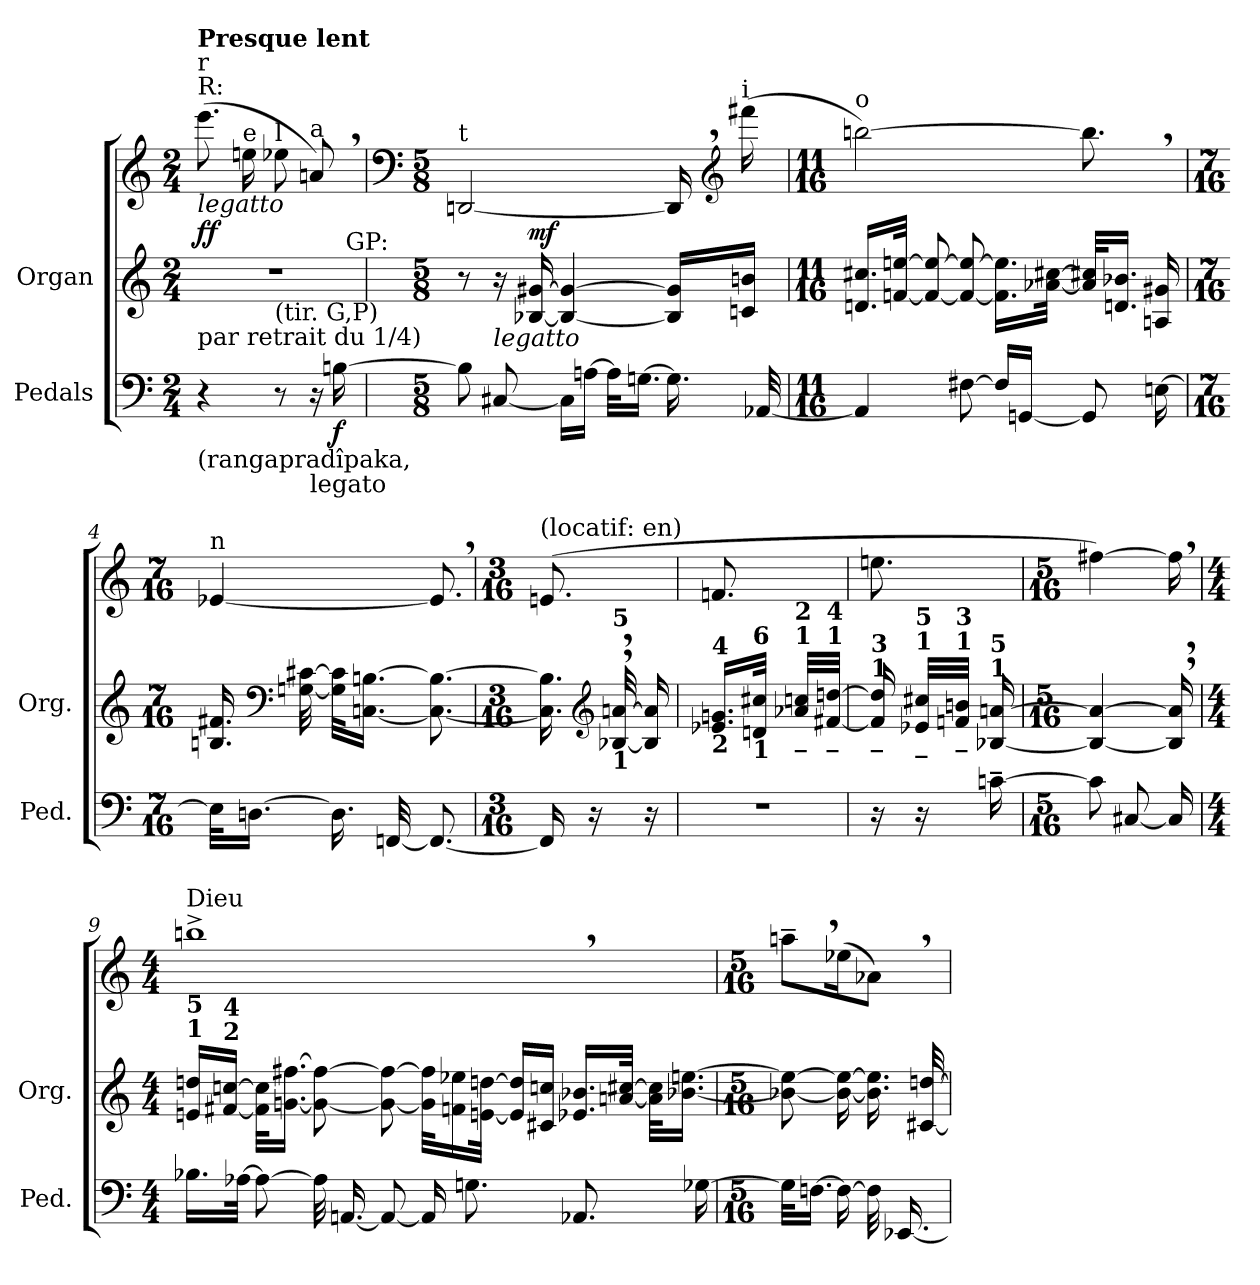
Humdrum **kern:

**kern	**dynam	**kern	**kern	**dynam
*part2	*part2	*part1	*part1	*part1
*staff3	*staff3	*staff2	*staff1	*staff1/2
*I"Pedals	*	*I"Organ	*	*
*I'Ped.	*	*I'Org.	*	*
!!LO:PB:g=z
*clefF4	*	*clefG2	*clefG2	*
*k[]	*	*k[]	*k[]	*
*C:	*	*C:	*C:	*
*M2/4	*	*M2/4	*M2/4	*
*MM60	*	*MM60	*MM60	*
=1	=1	=1	=1	=1
!	!	!	!LO:TX:a:t=R&colon;	!
!	!	!	!LO:TX:b:i:t=legatto	!
!	!	!	!LO:TX:a:t=r	!
!	!	!	!LO:TX:a:B:t=Presque lent	!
!LO:TX:b:t=(rangapradîpaka,	!	!	!	!
!LO:TX:t=par retrait du 1/4)	!	!	!	!
!	!	!LO:N:vis=1	!	!
*	*	*^	*	*
4r	.	2r	4ryy	(8.eeei\	ff
!	!	!	!	!LO:TX:a:t=e	!
.	.	.	.	16eeni\	.
!	!	!	!	!LO:TX:a:t=l	!
!LO:TX:a:t=(tir. G,P)	!	!	!	!	!
8r	.	.	8ryy	8ee-Xi\	.
!	!	!	!	!LO:TX:a:t=a	!
!LO:TX:b:t=legato	!	!	!	!	!
16r	.	.	16ryy	8an,i/)	.
[>16Bni\	f	.	64.ryy	.	.
!	!	!	!LO:TX:a:t=GP&colon;	!	!
.	.	.	32ryy	.	.
.	.	.	128ryy	.	.
*	*	*v	*v	*	*
=2	=2	=2	=2	=2
*	*	*	*clefF4	*
*M5/8	*	*M5/8	*M5/8	*
*	*	*^	*	*
!	!	!	!	!LO:TX:a:t=t	!
*	*	*v	*v	*	*
8Bi\]	.	8r	[<2DDni/	.
!	!	!LO:TX:b:i:t=legatto	!	!
[<8C#Xi/	.	16r	.	.
.	.	[<16B-Xi/ [>16g#Xi	.	mf
16C#i\LL]	.	4B-i/_< 4g#i_>	.	.
[>16Ani\JJ	.	.	.	.
32Ai\KLL]	.	.	.	.
[>16.Gni\JJ	.	.	.	.
16.Gi\]	.	16B-i/] 16g#i]LL	16DD,i/]	.
*	*	*	*clefG2	*
!	!	!	!LO:TX:a:t=i	!
.	.	16cni/ 16bniJJ	(16fff#Xi\	.
[<32AA-Xi/	.	.	.	.
!!LO:LB:g=z
=3	=3	=3	=3	=3
*M11/16	*	*M11/16	*M11/16	*
!	!	!	!LO:TX:a:t=o	!
4AA-i/]	.	16.dni/ 16.cc#XiLL	[>2bbni\)	.
.	.	[<32fni/ [>32eeniJJk	.	.
.	.	8fi/_< 8eei_>	.	.
[>8F#Xi\	.	8fi/_< 8eei_>	.	.
16F#i/LL]	.	16.fi\] 16.eei]LL	.	.
[<16GGni/JJ	.	.	.	.
.	.	[<32a-Xi\ [>32cc#XiJJk	.	.
8GGi/]	.	32a-i/] 32cc#Xi]KLL	8.bb,i\]	.
.	.	16.dni/ 16.b-XiJJ	.	.
[>16Eni\	.	16Ani/ 16g#Xi	.	.
=4	=4	=4	=4	=4
*M7/16	*	*M7/16	*M7/16	*
!	!	!	!LO:TX:a:t=n	!
32Ei\KLL]	.	16.Bni/ 16.f#Xi	[<4e-Xi/	.
[>16.Dn<i\JJ	.	.	.	.
*	*	*clefF4	*	*
.	.	[<32Gni\ [>32c#Xi	.	.
16.Di\]	.	32Gi\] 32c#i]KLL	.	.
.	.	[<16.Cni\ [>16.BniJJ	.	.
[<32FFni/	.	.	.	.
8.FFi/_<	.	8.Ci\_< 8.Bni_>	8.e-,i/]	.
!!LO:LB:g=z
=5	=5	=5	=5	=5
*M3/16	*	*M3/16	*M3/16	*
!	!	!	!LO:TX:a:t=(locatif&colon; en)	!
16FFi/]	.	16.Ci\] 16.Bi]	(8.eni/	.
16r	.	.	.	.
*	*	*clefG2	*	*
!	!	!LO:TX:b:B:t=1	!	!
!	!	!LO:TX:B:t=5	!	!
.	.	[<32B-Xi/, [>32ani,	.	.
16r	.	16B-i/] 16ai]	.	.
=6	=6	=6	=6	=6
!	!	!LO:TX:b:B:t=2	!	!
!	!	!LO:TX:B:t=4	!	!
!LO:N:vis=1	!	!	!	!
8.r	.	16.e-Xi/ 16.gniLL	8.fni/	.
!	!	!LO:TX:b:B:t=1	!	!
!	!	!LO:TX:B:t=6	!	!
.	.	32dni/ 32cc#XiJJk	.	.
!	!	!LO:TX:b:B:t=_	!	!
!	!	!LO:TX:B:t=1	!	!
!	!	!LO:TX:B:t=2	!	!
.	.	32a-Xi/ 32ccniLLL	.	.
!	!	!LO:TX:b:B:t=_	!	!
!	!	!LO:TX:B:t=1	!	!
!	!	!LO:TX:B:t=4	!	!
.	.	[<32f#Xi/ [>32ddniJJJ	.	.
=7	=7	=7	=7	=7
!	!	!LO:TX:b:B:t=_	!	!
!	!	!LO:TX:B:t=1	!	!
!	!	!LO:TX:B:t=3	!	!
16r	.	16f#i/] 16ddni]	8.eeni\	.
!	!	!LO:TX:b:B:t=_	!	!
!	!	!LO:TX:B:t=1	!	!
!	!	!LO:TX:B:t=5	!	!
16r	.	32e-Xi/ 32cc#XiLLL	.	.
!	!	!LO:TX:b:B:t=_	!	!
!	!	!LO:TX:B:t=1	!	!
!	!	!LO:TX:B:t=3	!	!
.	.	32fni/ 32bniJJJ	.	.
!	!	!LO:TX:b:B:t=_	!	!
!	!	!LO:TX:B:t=1	!	!
!	!	!LO:TX:B:t=5	!	!
[>16cni\	.	[<16B-Xi/ [>16ani	.	.
=8	=8	=8	=8	=8
*M5/16	*	*M5/16	*M5/16	*
8ci\]	.	4B-i/_< 4ai_>	[>4ff#Xi\)	.
[<8C#Xi/	.	.	.	.
16C#i/]	.	16B-i/], 16ai],	16ff#,i\]	.
!!LO:LB:g=z
=9	=9	=9	=9	=9
*M4/4	*	*M4/4	*M4/4	*
!	!	!	!LO:TX:a:t=Dieu	!
!	!	!LO:TX:a:B:t=1	!	!
!	!	!LO:TX:B:t=5	!	!
16.B-Xi\LL	.	16eni/ 16ddniLL	1bbn^,i	.
!	!	!LO:TX:a:B:t=2	!	!
!	!	!LO:TX:B:t=4	!	!
.	.	[<16f#Xi/ [>16ccniJJ	.	.
[>32A-X<i\JJk	.	.	.	.
8A-i\_>	.	32f#i\] 32cci]KLL	.	.
.	.	[<16.gni\ [>16.ff#XiJJ	.	.
32A-i\]	.	8gi\_< 8ff#i_>	.	.
[<16.AAni/	.	.	.	.
8AAi/_<	.	8gi\_< 8ff#i_>	.	.
16AAi/]	.	32gi\] 32ff#i]KLL	.	.
.	.	16fni\ 16ee-Xi	.	.
8.Gni\	.	.	.	.
.	.	[<32eni\ [>32ddniJJk	.	.
.	.	16eni/] 16ddni]LL	.	.
.	.	16c#Xi/ 16ccniJJ	.	.
8.AA-Xi/	.	16.e-Xi/ 16.b-XiLL	.	.
.	.	[<32ani/ [>32cc#XiJJk	.	.
.	.	32ai\] 32cc#i]KLL	.	.
.	.	[<16.b-Xi\ [>16.eeniJJ	.	.
[>16G-Xi\	.	.	.	.
=10	=10	=10	=10	=10
*M5/16	*	*M5/16	*M5/16	*
32G-i\KLL]	.	8b-Xi\_< 8eeni_>	8aan~,i\L	.
[>16.Fni\JJ	.	.	.	.
16Fi\_>	.	16b-i\_< 16eei_>	(16ee-Xi\k	.
32Fi\]	.	16.b-i\] 16.eei]	8a-X,i\J)	.
[<16.EE-Xi/	.	.	.	.
.	.	[<32c#Xi/ [>32ddni	.	.
=	=	=	=	=
*-	*-	*-	*-	*-
